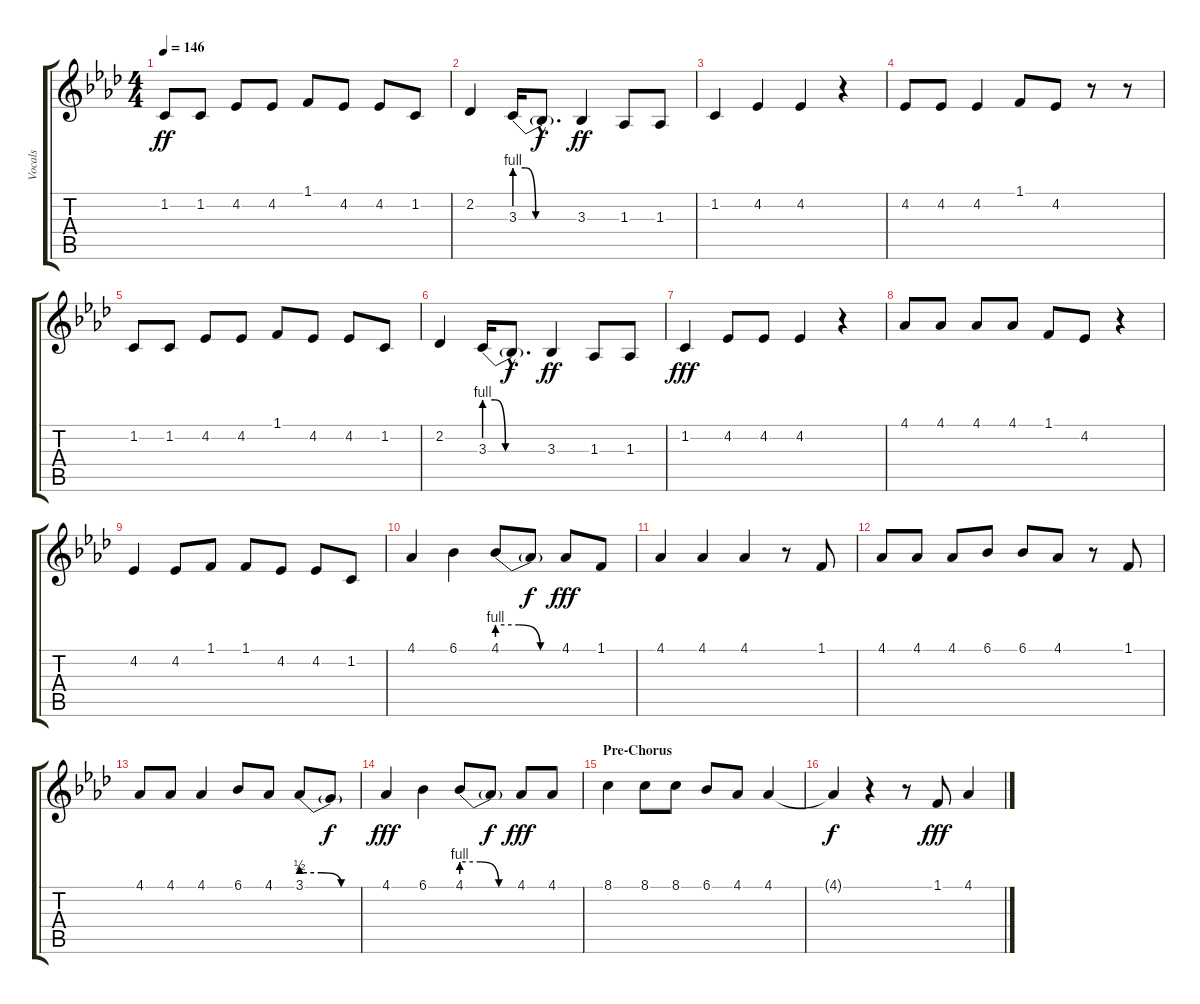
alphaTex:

\track ("Vocals" "Vocals") {instrument altosax}
\staff {score tabs}
\tuning (E4 B3 G3 D3 A2 E2) {hide}
\ts (4 4)
\tempo 146
\clef g2
\ks ab
1.2.8{dy ff} 1.2.8 4.2.8 4.2.8 1.1.8 4.2.8 4.2.8 1.2.8 |
2.2.4 3.3{be (custom 0 4 10 4 20 0 25 0 40 0 60 0)}.16 3.3{hac t}.8{d dy f} 3.3.4{dy ff} 1.3.8 1.3.8 |
1.2.4 4.2.4 4.2.4 r.4 |
4.2.8 4.2.8 4.2.4 1.1.8 4.2.8 r.8 r.8 |
1.2.8 1.2.8 4.2.8 4.2.8 1.1.8 4.2.8 4.2.8 1.2.8 |
2.2.4 3.3{be (custom 0 4 10 4 20 0 40 0 60 0)}.16 3.3{hac t}.8{d dy f} 3.3.4{dy ff} 1.3.8 1.3.8 |
1.2.4{dy fff} 4.2.8 4.2.8 4.2.4 r.4 |
4.1.8 4.1.8 4.1.8 4.1.8 1.1.8 4.2.8 r.4 |
4.2.4 4.2.8 1.1.8 1.1.8 4.2.8 4.2.8 1.2.8 |
4.1.4 6.1.4 4.1{be (custom 0 4 20 4 40 0 60 0)}.8 4.1{t}.8{dy f} 4.1.8{dy fff} 1.1.8 |
4.1.4 4.1.4 4.1.4 r.8 1.1.8 |
4.1.8 4.1.8 4.1.8 6.1.8 6.1.8 4.1.8 r.8 1.1.8 |
4.1.8 4.1.8 4.1.4 6.1.8 4.1.8 3.1{be (custom 0 2 20 2 40 0 60 0)}.8 3.1{t}.8{dy f} |
4.1.4{dy fff} 6.1.4 4.1{be (custom 0 4 20 4 40 0 60 0)}.8 4.1{t}.8{dy f} 4.1.8{dy fff} 4.1.8 |
\section ("" "Pre-Chorus")
8.1.4 8.1.8 8.1.8 6.1.8 4.1.8 4.1.4 |
4.1{t}.4{dy f} r.4 r.8 1.1.8{dy fff} 4.1.4
